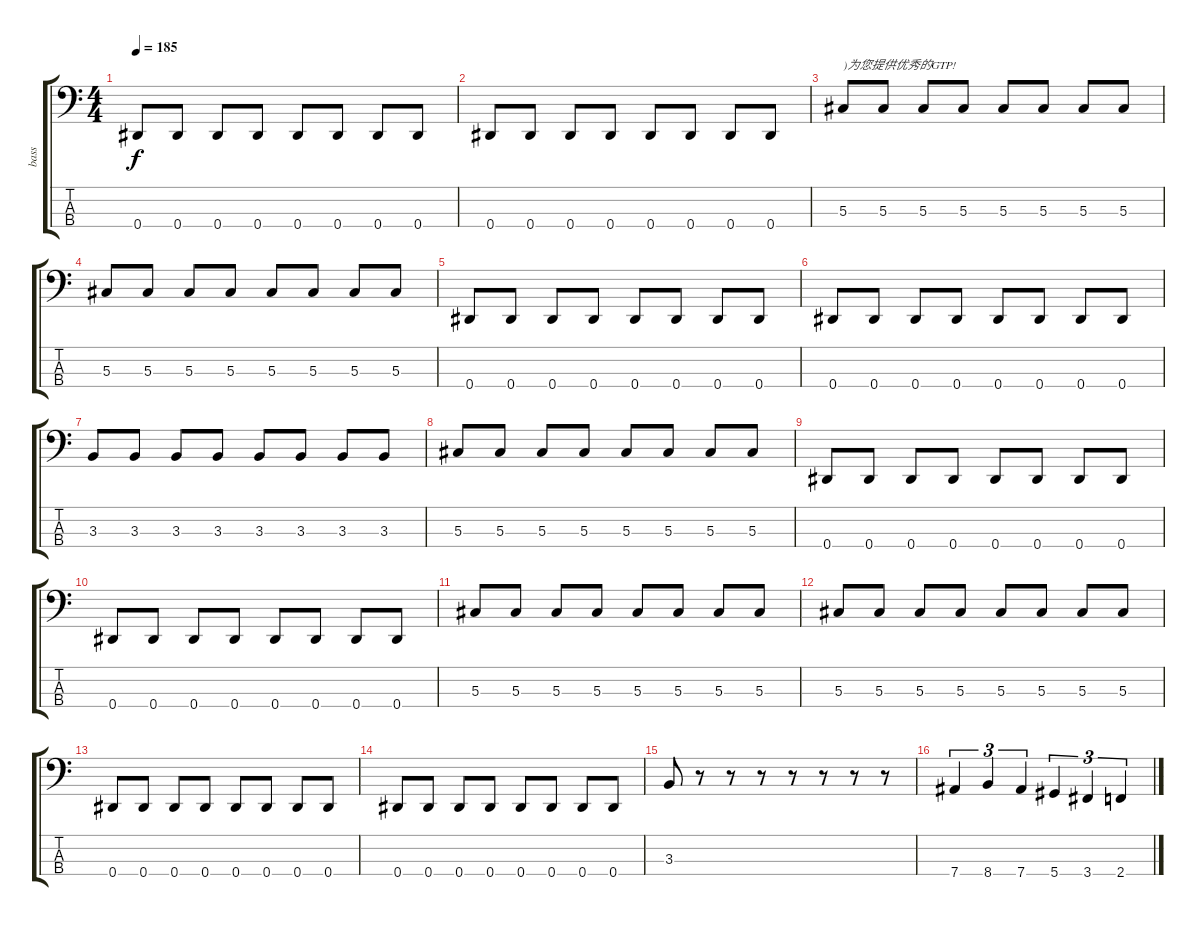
\track ("bass" "bass") {instrument electricbasspick}
\staff {score tabs}
\tuning (Gb2 Db2 Ab1 Eb1) {hide}
\ts (4 4)
\tempo 185
\clef f4
\ks c
0.4.8{dy f} 0.4.8 0.4.8 0.4.8 0.4.8 0.4.8 0.4.8 0.4.8 |
0.4.8 0.4.8 0.4.8 0.4.8 0.4.8 0.4.8 0.4.8 0.4.8 |
5.3.8{txt ")为您提供优秀的GTP!"} 5.3.8 5.3.8 5.3.8 5.3.8 5.3.8 5.3.8 5.3.8 |
5.3.8 5.3.8 5.3.8 5.3.8 5.3.8 5.3.8 5.3.8 5.3.8 |
0.4.8 0.4.8 0.4.8 0.4.8 0.4.8 0.4.8 0.4.8 0.4.8 |
0.4.8 0.4.8 0.4.8 0.4.8 0.4.8 0.4.8 0.4.8 0.4.8 |
3.3.8 3.3.8 3.3.8 3.3.8 3.3.8 3.3.8 3.3.8 3.3.8 |
5.3.8 5.3.8 5.3.8 5.3.8 5.3.8 5.3.8 5.3.8 5.3.8 |
0.4.8 0.4.8 0.4.8 0.4.8 0.4.8 0.4.8 0.4.8 0.4.8 |
0.4.8 0.4.8 0.4.8 0.4.8 0.4.8 0.4.8 0.4.8 0.4.8 |
5.3.8 5.3.8 5.3.8 5.3.8 5.3.8 5.3.8 5.3.8 5.3.8 |
5.3.8 5.3.8 5.3.8 5.3.8 5.3.8 5.3.8 5.3.8 5.3.8 |
0.4.8 0.4.8 0.4.8 0.4.8 0.4.8 0.4.8 0.4.8 0.4.8 |
0.4.8 0.4.8 0.4.8 0.4.8 0.4.8 0.4.8 0.4.8 0.4.8 |
3.3.8 r.8 r.8 r.8 r.8 r.8 r.8 r.8 |
7.4.4{tu (3 2)} 8.4.4{tu (3 2)} 7.4.4{tu (3 2)} 5.4.4{tu (3 2)} 3.4.4{tu (3 2)} 2.4.4{tu (3 2)}
